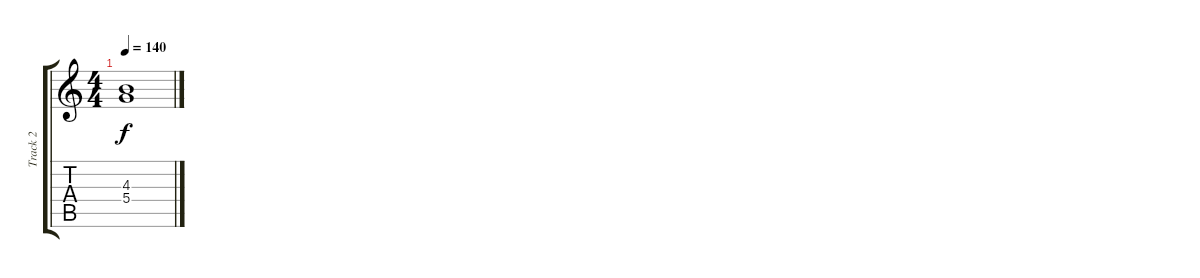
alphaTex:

\track ("Track 2" "Track 2") {instrument acousticguitarsteel}
\staff {score tabs}
\tuning (E4 B3 G3 D3 A2 E2) {hide}
\ts (4 4)
\tempo 140
\clef g2
\ks c
(4.3 5.4).1{dy f}
